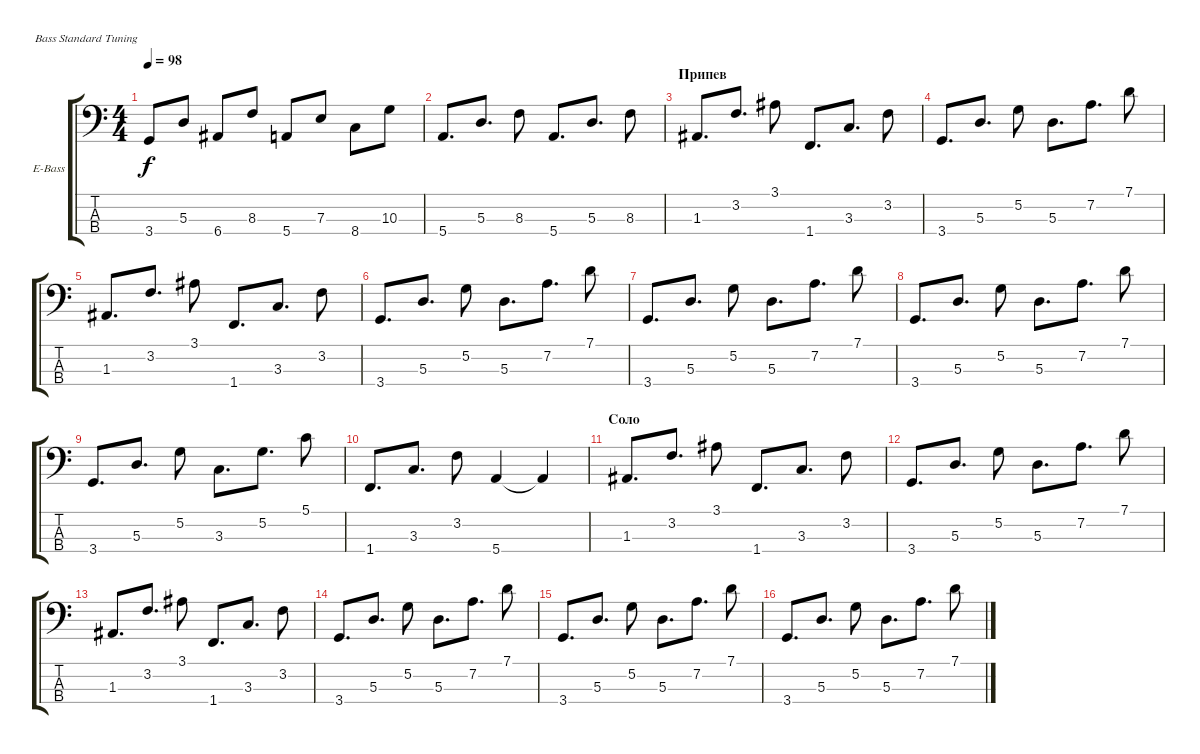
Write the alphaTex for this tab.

\defaultSystemsLayout 4
\bracketExtendMode groupsimilarinstruments
\firstSystemTrackNameOrientation horizontal
\otherSystemsTrackNameOrientation horizontal
\track ("А. Андреев" "E-Bass") {instrument electricbassfinger}
\staff {score tabs}
\tuning (G2 D2 A1 E1)
\ts (4 4)
\tempo 98
\clef f4
\ks c
3.4.8{dy f} 5.3.8 6.4.8 8.3.8 5.4.8 7.3.8 8.4.8 10.3.8 |
5.4.8{d} 5.3.8{d} 8.3.8 5.4.8{d} 5.3.8{d} 8.3.8 |
\section ("" "Припев")
1.3.8{d} 3.2.8{d} 3.1.8 1.4.8{d} 3.3.8{d} 3.2.8 |
3.4.8{d} 5.3.8{d} 5.2.8 5.3.8{d} 7.2.8{d} 7.1.8 |
1.3.8{d} 3.2.8{d} 3.1.8 1.4.8{d} 3.3.8{d} 3.2.8 |
3.4.8{d} 5.3.8{d} 5.2.8 5.3.8{d} 7.2.8{d} 7.1.8 |
3.4.8{d} 5.3.8{d} 5.2.8 5.3.8{d} 7.2.8{d} 7.1.8 |
3.4.8{d} 5.3.8{d} 5.2.8 5.3.8{d} 7.2.8{d} 7.1.8 |
3.4.8{d} 5.3.8{d} 5.2.8 3.3.8{d} 5.2.8{d} 5.1.8 |
1.4.8{d} 3.3.8{d} 3.2.8 5.4.4 5.4{t}.4 |
\section ("" "Соло")
1.3.8{d} 3.2.8{d} 3.1.8 1.4.8{d} 3.3.8{d} 3.2.8 |
3.4.8{d} 5.3.8{d} 5.2.8 5.3.8{d} 7.2.8{d} 7.1.8 |
1.3.8{d} 3.2.8{d} 3.1.8 1.4.8{d} 3.3.8{d} 3.2.8 |
3.4.8{d} 5.3.8{d} 5.2.8 5.3.8{d} 7.2.8{d} 7.1.8 |
3.4.8{d} 5.3.8{d} 5.2.8 5.3.8{d} 7.2.8{d} 7.1.8 |
3.4.8{d} 5.3.8{d} 5.2.8 5.3.8{d} 7.2.8{d} 7.1.8
